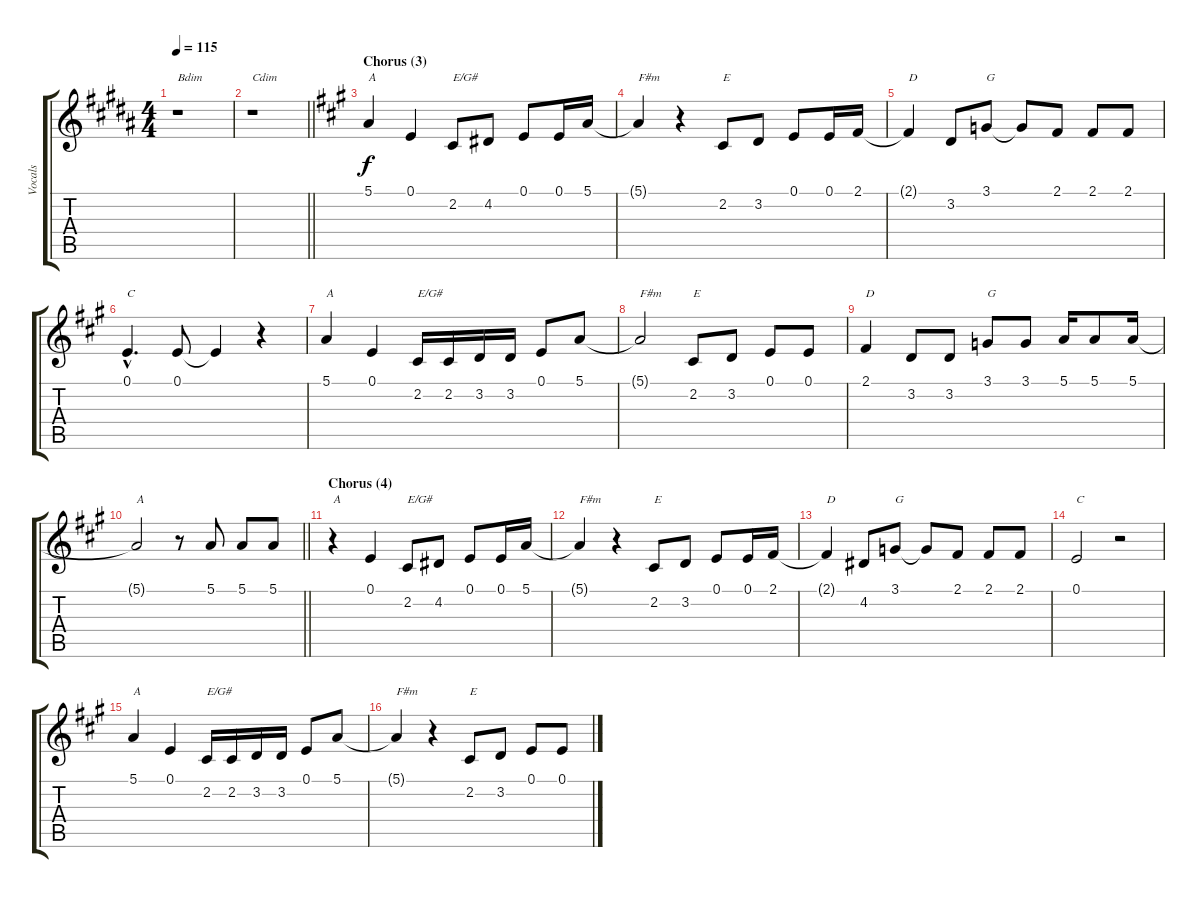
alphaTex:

\track ("Vocals" "Vocals") {instrument sopranosax}
\staff {score tabs}
\tuning (E4 B3 G3 D3 A2 E2) {hide}
\ts (4 4)
\tempo 115
\clef g2
\ks b
r.1{txt "Bdim" dy f} |
\barLineRight lightlight
r.1{txt "Cdim"} |
\section ("" "Chorus (3)")
\ks a
5.1.4{txt "A"} 0.1.4 2.2.8{txt "E/G#"} 4.2.8 0.1.8 0.1.16 5.1.16 |
5.1{t}.4{txt "F#m"} r.4 2.2.8{txt "E"} 3.2.8 0.1.8 0.1.16 2.1.16 |
2.1{t}.4{txt "D"} 3.2.8 3.1.8{txt "G"} 3.1{t}.8 2.1.8 2.1.8 2.1.8 |
0.1{hac}.4{d txt "C"} 0.1.8 0.1{t}.4 r.4 |
5.1.4{txt "A"} 0.1.4 2.2.16{txt "E/G#"} 2.2.16 3.2.16 3.2.16 0.1.8 5.1.8 |
5.1{t}.2{txt "F#m"} 2.2.8{txt "E"} 3.2.8 0.1.8 0.1.8 |
2.1.4{txt "D"} 3.2.8 3.2.8 3.1.8{txt "G"} 3.1.8 5.1.16 5.1.8 5.1.16 |
\barLineRight lightlight
5.1{t}.2{txt "A"} r.8 5.1.8 5.1.8 5.1.8 |
\section ("" "Chorus (4)")
r.4{txt "A"} 0.1.4 2.2.8{txt "E/G#"} 4.2.8 0.1.8 0.1.16 5.1.16 |
5.1{t}.4{txt "F#m"} r.4 2.2.8{txt "E"} 3.2.8 0.1.8 0.1.16 2.1.16 |
2.1{t}.4{txt "D"} 4.2.8 3.1.8{txt "G"} 3.1{t}.8 2.1.8 2.1.8 2.1.8 |
0.1.2{txt "C"} r.2 |
5.1.4{txt "A"} 0.1.4 2.2.16{txt "E/G#"} 2.2.16 3.2.16 3.2.16 0.1.8 5.1.8 |
5.1{t}.4{txt "F#m"} r.4 2.2.8{txt "E"} 3.2.8 0.1.8 0.1.8
